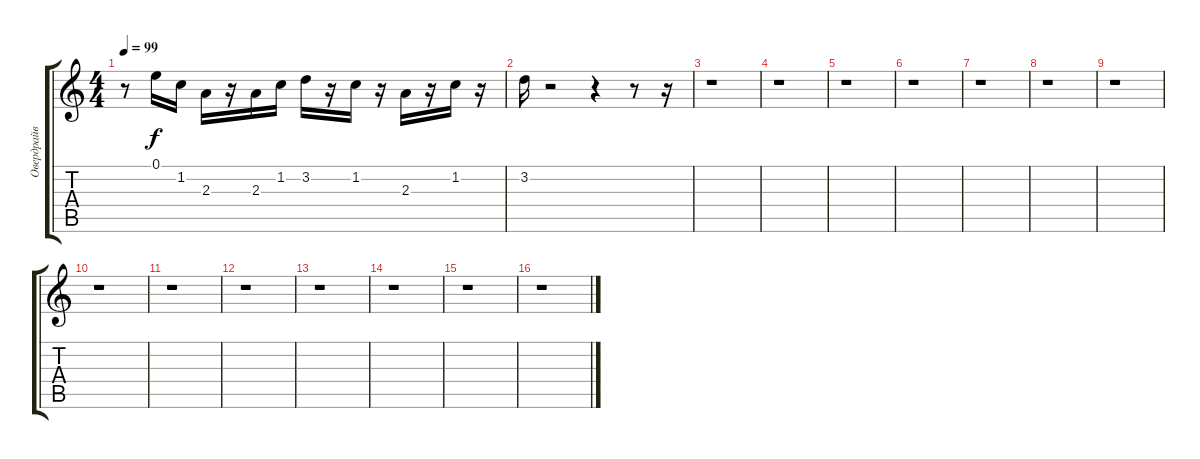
\track ("Овердрайв 1" "Овердрайв ") {instrument overdrivenguitar}
\staff {score tabs}
\tuning (E4 B3 G3 D3 A2 E2) {hide}
\ts (4 4)
\tempo 99
\clef g2
\ks c
r.8{dy f} 0.1.16 1.2.16 2.3.16 r.16 2.3.16 1.2.16 3.2.16 r.16 1.2.16 r.16 2.3.16 r.16 1.2.16 r.16 |
3.2.16 r.2 r.4 r.8 r.16 |
r.1 |
r.1 |
r.1 |
r.1 |
r.1 |
r.1 |
r.1 |
r.1 |
r.1 |
r.1 |
r.1 |
r.1 |
r.1 |
r.1
